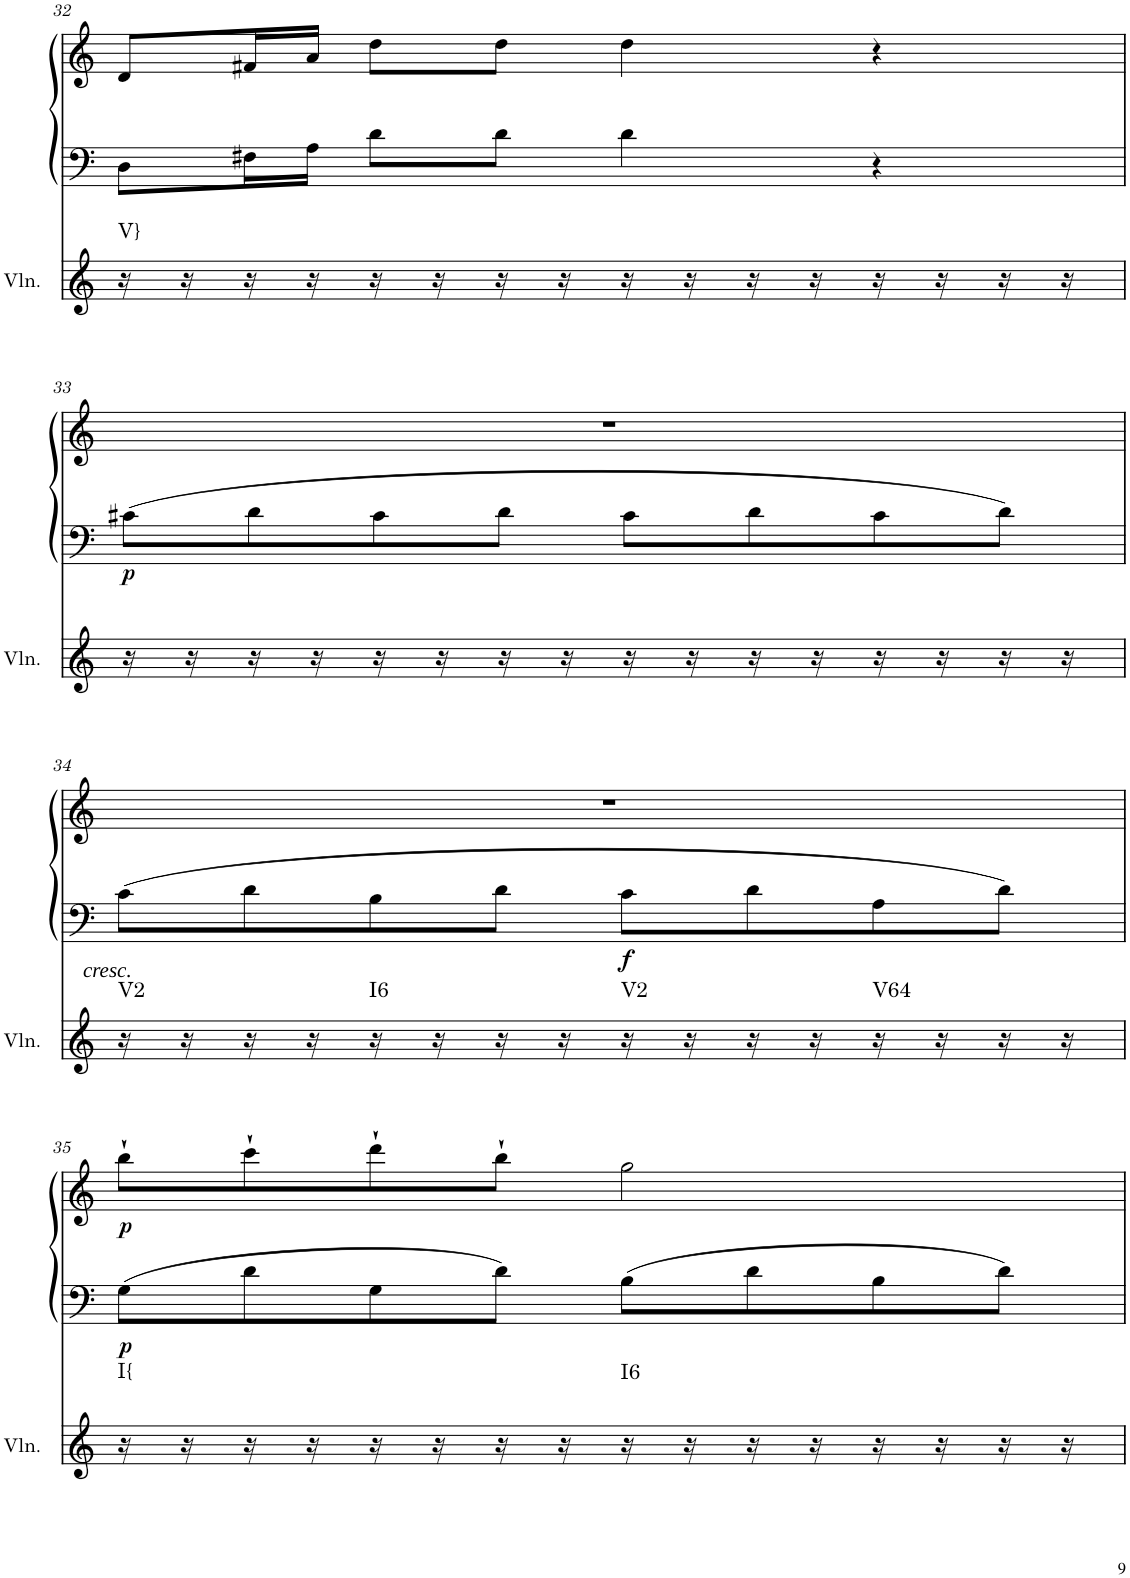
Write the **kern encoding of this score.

**kern	**harte	**kern	**kern	**dynam
*part2	*part2	*part1	*part1	*part1
*staff3	*	*staff2	*staff1	*staff1/2
*I"Violin	*	*I"Klavier linke Hand	*	*
*I'Vln.	*	*	*	*
!!LO:PB:g=z
*clefG2	*	*clefF4	*clefG2	*
*k[]	*	*k[]	*k[]	*
*M4/4	*	*M4/4	*M4/4	*
=32	=32	=32	=32	=32
!	!LO:H:kt=V}	!	!	!
16r	N	8D\L	8d/L	.
16r	.	.	.	.
16r	.	16F#X\L	16f#X/L	.
16r	.	16A\JJ	16a/JJ	.
16r	.	8d\L	8dd\L	.
16r	.	.	.	.
16r	.	8d\J	8dd\J	.
16r	.	.	.	.
16r	.	4d\	4dd\	.
16r	.	.	.	.
16r	.	.	.	.
16r	.	.	.	.
16r	.	4r	4r	.
16r	.	.	.	.
16r	.	.	.	.
16r	.	.	.	.
!!LO:LB:g=z
=33	=33	=33	=33	=33
!	!	!	!	!LO:DY:b=2
16r	.	8c#X\L	1r	p
16r	.	.	.	.
16r	.	8d\	.	.
16r	.	.	.	.
16r	.	8c#\	.	.
16r	.	.	.	.
16r	.	8d\J	.	.
16r	.	.	.	.
16r	.	8c#\L	.	.
16r	.	.	.	.
16r	.	8d\	.	.
16r	.	.	.	.
16r	.	8c#\	.	.
16r	.	.	.	.
16r	.	8d\J	.	.
16r	.	.	.	.
!!LO:LB:g=z
=34	=34	=34	=34	=34
!	!LO:H:kt=V2	!LO:TX:b:i:t=cresc.	!	!
16r	N	8c\L	1r	.
16r	.	.	.	.
16r	.	8d\	.	.
16r	.	.	.	.
!	!LO:H:kt=I6	!	!	!
16r	N	8B\	.	.
16r	.	.	.	.
16r	.	8d\J	.	.
16r	.	.	.	.
!	!LO:H:kt=V2	!	!	!LO:DY:b=2
16r	N	8c\L	.	f
16r	.	.	.	.
16r	.	8d\	.	.
16r	.	.	.	.
!	!LO:H:kt=V64	!	!	!
16r	N	8A\	.	.
16r	.	.	.	.
16r	.	8d\J	.	.
16r	.	.	.	.
!!LO:LB:g=z
=35	=35	=35	=35	=35
!	!	!	!	!LO:DY:b=2
!	!LO:H:kt=I{	!	!	!LO:DY:n=1:b
16r	N	8G\L	8bb`\L	p p
16r	.	.	.	.
16r	.	8d\	8ccc`\	.
16r	.	.	.	.
16r	.	8G\	8ddd`\	.
16r	.	.	.	.
16r	.	8d\J	8bb`\J	.
16r	.	.	.	.
!	!LO:H:kt=I6	!	!	!
16r	N	8B\L	2gg\	.
16r	.	.	.	.
16r	.	8d\	.	.
16r	.	.	.	.
16r	.	8B\	.	.
16r	.	.	.	.
16r	.	8d\J	.	.
16r	.	.	.	.
=	=	=	=	=
*-	*-	*-	*-	*-
